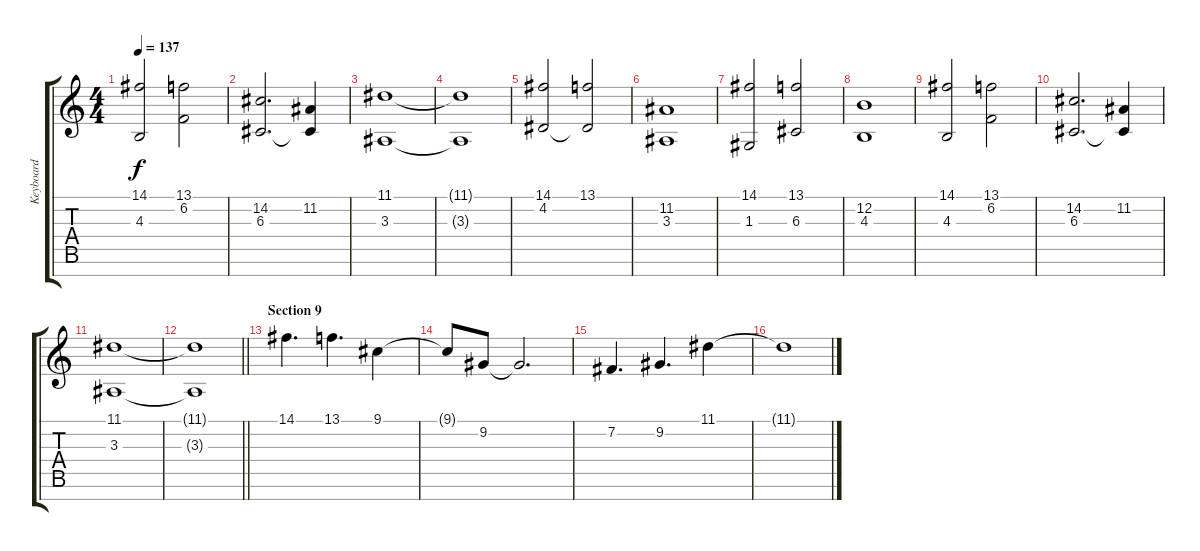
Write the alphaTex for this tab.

\track ("Keyboard" "Keyboard") {instrument lead2sawtooth}
\staff {score tabs}
\tuning (E4 B3 G3 D3 A2 E2 B1) {hide}
\ts (4 4)
\tempo 137
\clef g2
\ks c
(14.1 4.3).2{dy f} (13.1 6.2).2 |
(14.2 6.3).2{d} (11.2 6.3{t}).4 |
(11.1 3.3).1 |
(11.1{t} 3.3{t}).1 |
(14.1 4.2).2 (13.1 4.2{t}).2 |
(11.2 3.3).1 |
(14.1 1.3).2 (13.1 6.3).2 |
(12.2 4.3).1 |
(14.1 4.3).2 (13.1 6.2).2 |
(14.2 6.3).2{d} (11.2 6.3{t}).4 |
(11.1 3.3).1 |
\barLineRight lightlight
(11.1{t} 3.3{t}).1 |
\section ("" "Section 9")
14.1.4{d instrument pad4choir} 13.1.4{d} 9.1.4 |
9.1{t}.8 9.2.8 9.2{t}.2{d} |
7.2.4{d} 9.2.4{d} 11.1.4 |
11.1{t}.1
